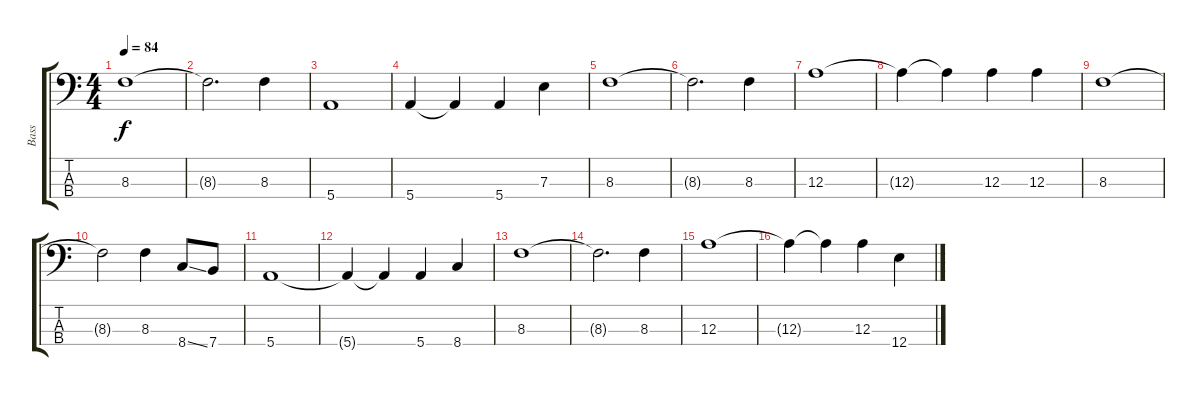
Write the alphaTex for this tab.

\track ("Bass" "Bass") {instrument electricbassfinger}
\staff {score tabs}
\tuning (G2 D2 A1 E1) {hide}
\ts (4 4)
\tempo 84
\clef f4
\ks c
8.3.1{dy f} |
8.3{t}.2{d} 8.3.4 |
5.4.1 |
5.4.4 5.4{t}.4 5.4.4 7.3.4 |
8.3.1 |
8.3{t}.2{d} 8.3.4 |
12.3.1 |
12.3{t}.4 12.3{t}.4 12.3.4 12.3.4 |
8.3.1 |
8.3{t}.2 8.3.4 8.4{ss}.8 7.4.8 |
5.4.1 |
5.4{t}.4 5.4{t}.4 5.4.4 8.4.4 |
8.3.1 |
8.3{t}.2{d} 8.3.4 |
12.3.1 |
12.3{t}.4 12.3{t}.4 12.3.4 12.4.4
